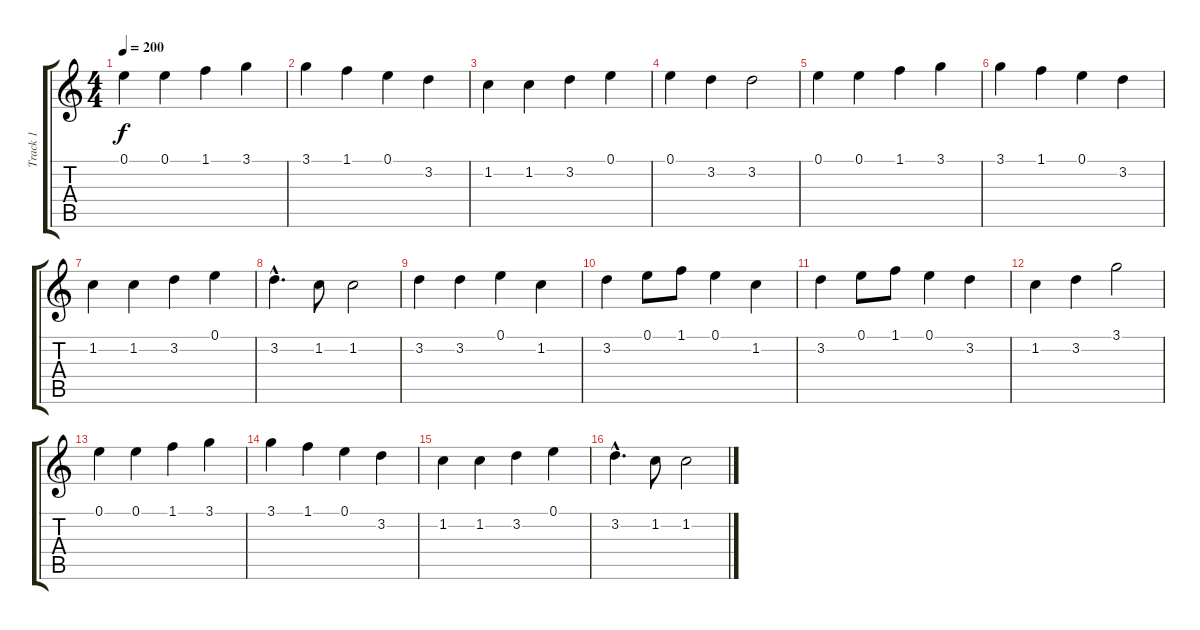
\track ("Track 1" "Track 1") {instrument distortionguitar}
\staff {score tabs}
\tuning (E4 B3 G3 D3 A2 E2) {hide}
\ts (4 4)
\tempo 200
\clef g2
\ks c
0.1.4{dy f instrument distortionguitar} 0.1.4 1.1.4 3.1.4 |
3.1.4 1.1.4 0.1.4 3.2.4 |
1.2.4 1.2.4 3.2.4 0.1.4 |
0.1.4 3.2.4 3.2.2 |
0.1.4 0.1.4 1.1.4 3.1.4 |
3.1.4 1.1.4 0.1.4 3.2.4 |
1.2.4 1.2.4 3.2.4 0.1.4 |
3.2{hac}.4{d} 1.2.8 1.2.2 |
3.2.4 3.2.4 0.1.4 1.2.4 |
3.2.4 0.1.8 1.1.8 0.1.4 1.2.4 |
3.2.4 0.1.8 1.1.8 0.1.4 3.2.4 |
1.2.4 3.2.4 3.1.2 |
0.1.4 0.1.4 1.1.4 3.1.4 |
3.1.4 1.1.4 0.1.4 3.2.4 |
1.2.4 1.2.4 3.2.4 0.1.4 |
3.2{hac}.4{d} 1.2.8 1.2.2
